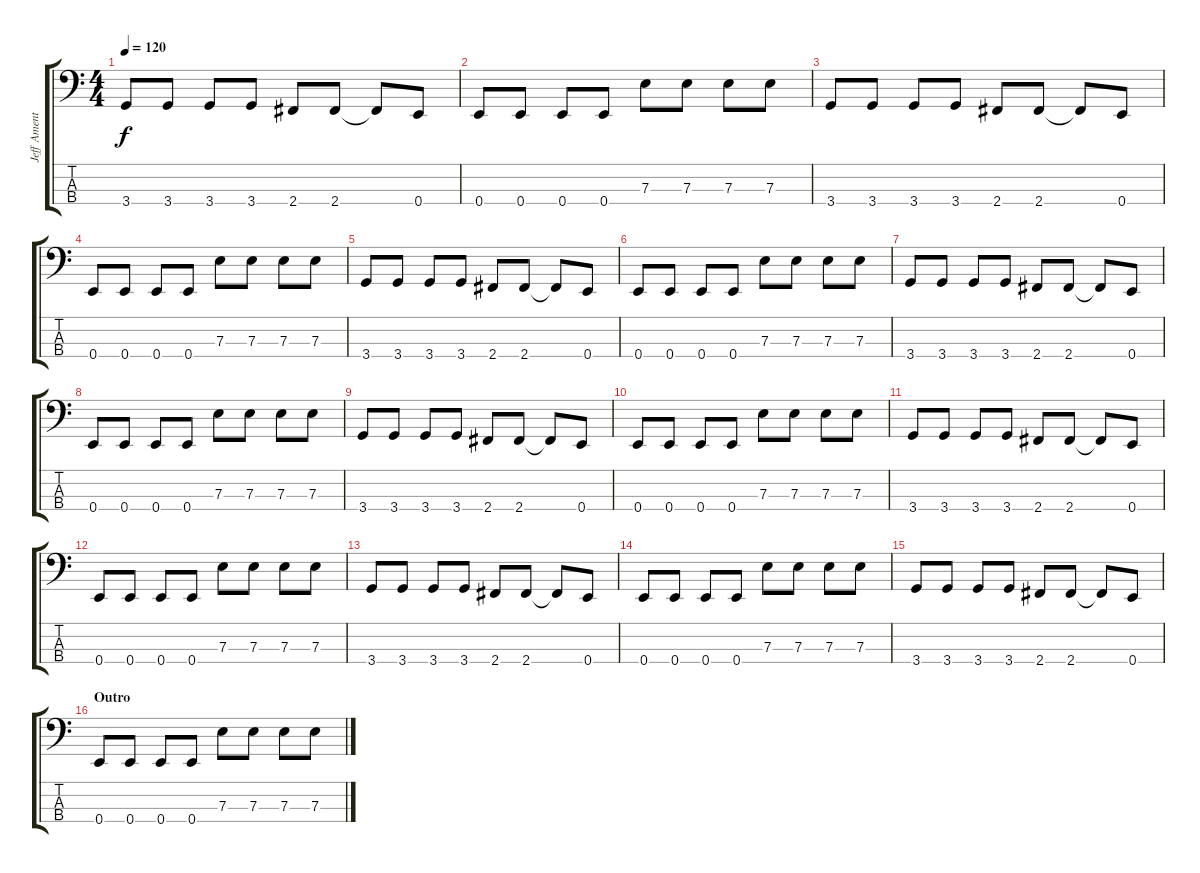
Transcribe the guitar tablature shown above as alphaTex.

\track ("Jeff Ament" "Jeff Ament") {instrument electricbassfinger}
\staff {score tabs}
\tuning (G2 D2 A1 E1) {hide}
\ts (4 4)
\tempo 120
\clef f4
\ks c
3.4.8{dy f} 3.4.8 3.4.8 3.4.8 2.4.8 2.4.8 2.4{t}.8 0.4.8 |
0.4.8 0.4.8 0.4.8 0.4.8 7.3.8 7.3.8 7.3.8 7.3.8 |
3.4.8 3.4.8 3.4.8 3.4.8 2.4.8 2.4.8 2.4{t}.8 0.4.8 |
0.4.8 0.4.8 0.4.8 0.4.8 7.3.8 7.3.8 7.3.8 7.3.8 |
3.4.8 3.4.8 3.4.8 3.4.8 2.4.8 2.4.8 2.4{t}.8 0.4.8 |
0.4.8 0.4.8 0.4.8 0.4.8 7.3.8 7.3.8 7.3.8 7.3.8 |
3.4.8 3.4.8 3.4.8 3.4.8 2.4.8 2.4.8 2.4{t}.8 0.4.8 |
0.4.8 0.4.8 0.4.8 0.4.8 7.3.8 7.3.8 7.3.8 7.3.8 |
3.4.8 3.4.8 3.4.8 3.4.8 2.4.8 2.4.8 2.4{t}.8 0.4.8 |
0.4.8 0.4.8 0.4.8 0.4.8 7.3.8 7.3.8 7.3.8 7.3.8 |
3.4.8 3.4.8 3.4.8 3.4.8 2.4.8 2.4.8 2.4{t}.8 0.4.8 |
0.4.8 0.4.8 0.4.8 0.4.8 7.3.8 7.3.8 7.3.8 7.3.8 |
3.4.8 3.4.8 3.4.8 3.4.8 2.4.8 2.4.8 2.4{t}.8 0.4.8 |
0.4.8 0.4.8 0.4.8 0.4.8 7.3.8 7.3.8 7.3.8 7.3.8 |
3.4.8 3.4.8 3.4.8 3.4.8 2.4.8 2.4.8 2.4{t}.8 0.4.8 |
\section ("" "Outro")
0.4.8 0.4.8 0.4.8 0.4.8 7.3.8 7.3.8 7.3.8 7.3.8
